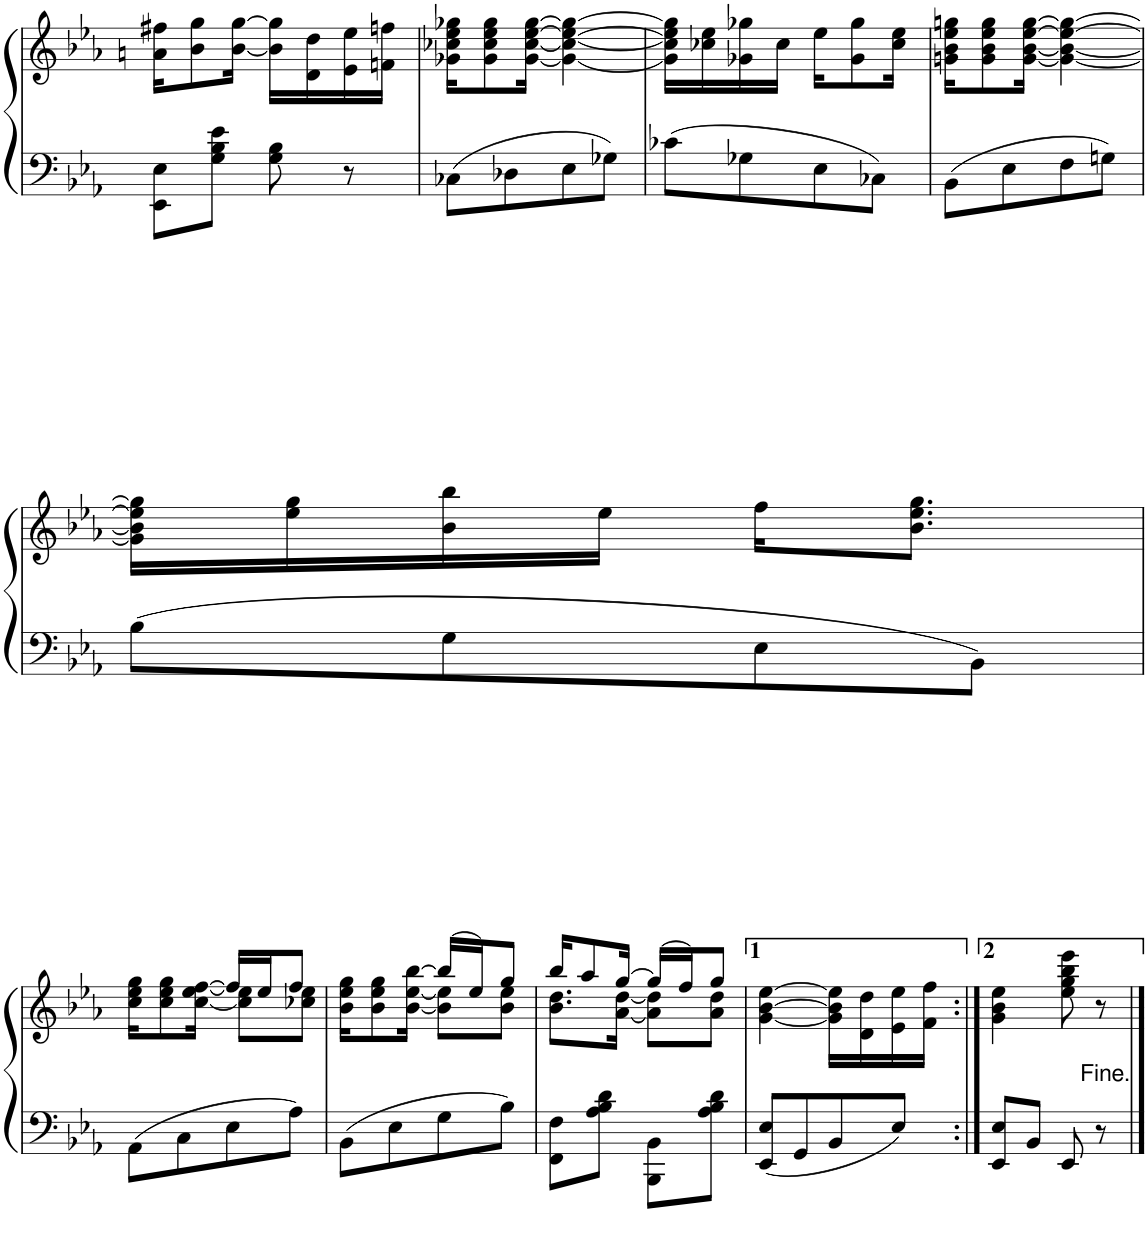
**kern	**kern
*part1	*part1
*staff2	*staff1
*I"Piano.	*
*I'Pno	*
!!LO:PB:g=z
*clefF4	*clefG2
*k[b-e-a-]	*k[b-e-a-]
*M2/4	*M2/4
=80	=80
8EE-\ 8E-\L	16an\ 16ff#X\KL
.	8b-\ 8gg\
8G\ 8B-\ 8e-\J	.
.	[16b-\ [16gg\Jk
8G\ 8B-\	16b-\] 16gg\]LL
.	16d\ 16dd\
8r	16e-\ 16ee-\
.	16fn\ 16ffn\JJ
=81	=81
8C-X\L	16g-X\ 16cc-X\ 16ee-\ 16gg-X\KL
.	8g-\ 8cc-\ 8ee-\ 8gg-\
8D-X\	.
.	[16g-\ [16cc-\ [16ee-\ [16gg-\Jk
8E-\	4g-\_ 4cc-\_ 4ee-\_ 4gg-\_
8G-X\J	.
=82	=82
8c-X\L	16g-\] 16cc-\] 16ee-\] 16gg-\]LL
.	16cc-X\ 16ee-\
8G-X\	16g-X\ 16gg-X\
.	16cc-\JJ
8E-\	16ee-\KL
.	8g-\ 8gg-\
8C-X\J	.
.	16cc-\ 16ee-\Jk
=83	=83
8BB-\L	16gn\ 16b-\ 16ee-\ 16ggn\KL
.	8g\ 8b-\ 8ee-\ 8gg\
8E-\	.
.	[16g\ [16b-\ [16ee-\ [16gg\Jk
8F\	4g\_ 4b-\_ 4ee-\_ 4gg\_
8Gn\J	.
!!LO:LB:g=z
=84	=84
8B-\L	16g\] 16b-\] 16ee-\] 16gg\]LL
.	16ee-\ 16gg\
8G\	16b-\ 16bb-\
.	16ee-\JJ
8E-\	16ff\KL
.	8.b-\ 8.ee-\ 8.gg\J
8BB-\J	.
!!LO:LB:g=z
=85	=85
*	*^
8AA-\L	16cc\ 16ee-\ 16gg\KL	4ryy
.	8cc\ 8ee-\ 8gg\	.
8C\	.	.
.	[16cc\ [16ee-\ [16ff\Jk	.
8E-\	16ff/LL]	8cc\] 8ee-\]L
.	16ee-/J	.
8A-\J	8ff/J	8cc-X\ 8ee-\J
=86	=86	=86
8BB-\L	16b-\ 16ee-\ 16gg\KL	4ryy
.	8b-\ 8ee-\ 8gg\	.
8E-\	.	.
.	[16b-\ [16ee-\ [16bb-\Jk	.
8G\	(16bb-/LL]	8b-\] 8ee-\]L
.	16ee-/J)	.
8B-\J	8gg/J	8b-\ 8ee-\J
=87	=87	=87
8FF\ 8F\L	16bb-/KL	8.b-\ 8.dd\L
.	8aa-/	.
8A-\ 8B-\ 8d\J	.	.
.	[16gg/Jk	[16a-\ [16dd\Jk
8BBB-\ 8BB-\L	(16gg/LL]	8a-\] 8dd\]L
.	16ff/J)	.
8A-\ 8B-\ 8d\J	8gg/J	8a-\ 8dd\J
*	*v	*v
=88	=88
8EE-/ 8E-/L	[4g\ [4b-\ [4ee-\
8GG/	.
8BB-/	16g\] 16b-\] 16ee-\]LL
.	16d\ 16dd\
8E-/J	16e-\ 16ee-\
.	16f\ 16ff\JJ
=89:|!	=89:|!
8EE-/ 8E-/L	4g\ 4b-\ 4ee-\
8BB-/J	.
8EE-/	8ee-\ 8gg\ 8bb-\ 8eee-\
8r	8r
!	!LO:TX:b:t=<font face="FreeSans"/>Fine.
!LO:TX:b:t=<font face="FreeSans"/>Fine.	!
==	==
*-	*-
